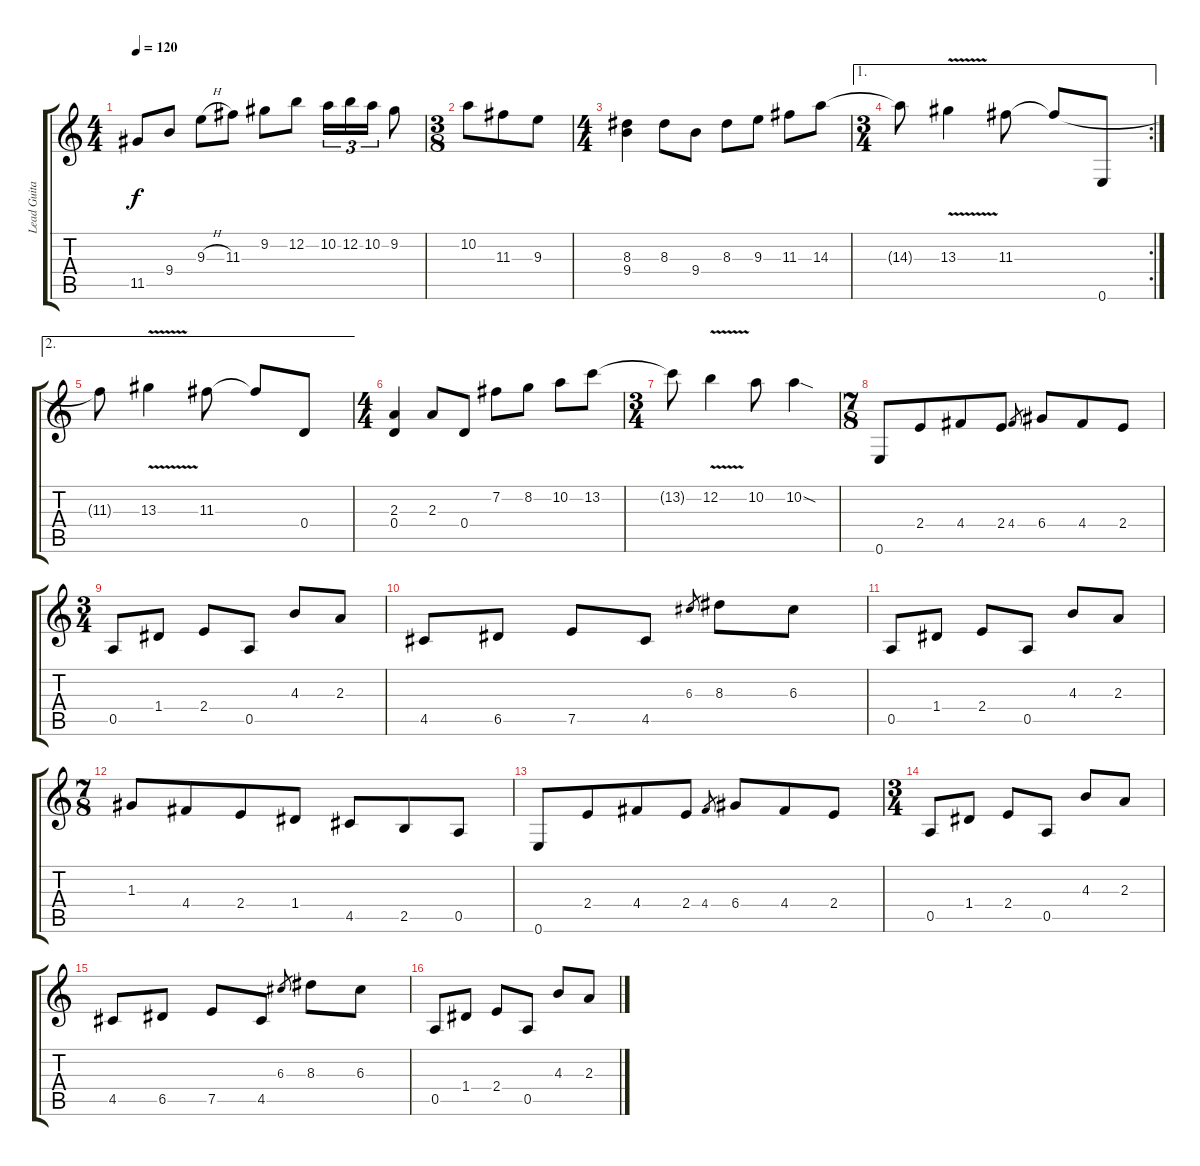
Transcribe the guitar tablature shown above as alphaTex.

\track ("Lead Guitar" "Lead Guita") {instrument overdrivenguitar}
\staff {score tabs}
\tuning (E4 B3 G3 D3 A2 E2) {hide}
\ts (4 4)
\tempo 120
\clef g2
\ks c
11.5.8{dy f} 9.4.8 9.3{h}.8 11.3.8 9.2.8 12.2.8 10.2.16{tu (3 2)} 12.2.16{tu (3 2)} 10.2.16{tu (3 2)} 9.2.8 |
\ts (3 8)
10.2.8 11.3.8 9.3.8 |
\ts (4 4)
(8.3 9.4).4 8.3.8 9.4.8 8.3.8 9.3.8 11.3.8 14.3.8 |
\ae 1
\rc 2
\ts (3 4)
14.3{t}.8 13.3{v}.4 11.3.8 11.3{t}.8 0.6.8 |
\ae 2
11.3{t}.8 13.3{v}.4 11.3.8 11.3{t}.8 0.4.8 |
\ts (4 4)
(2.3 0.4).4 2.3.8 0.4.8 7.2.8 8.2.8 10.2.8 13.2.8 |
\ts (3 4)
13.2{t}.8 12.2{v}.4 10.2.8 10.2{sod}.4 |
\ts (7 8)
0.6.8 2.4.8 4.4.8 2.4.8 4.4.8{gr} 6.4.8 4.4.8 2.4.8 |
\ts (3 4)
0.5.8 1.4.8 2.4.8 0.5.8 4.3.8 2.3.8 |
4.5.8 6.5.8 7.5.8 4.5.8 6.3.8{gr} 8.3.8 6.3.8 |
0.5.8 1.4.8 2.4.8 0.5.8 4.3.8 2.3.8 |
\ts (7 8)
1.3.8 4.4.8 2.4.8 1.4.8 4.5.8 2.5.8 0.5.8 |
0.6.8 2.4.8 4.4.8 2.4.8 4.4.8{gr} 6.4.8 4.4.8 2.4.8 |
\ts (3 4)
0.5.8 1.4.8 2.4.8 0.5.8 4.3.8 2.3.8 |
4.5.8 6.5.8 7.5.8 4.5.8 6.3.8{gr} 8.3.8 6.3.8 |
0.5.8 1.4.8 2.4.8 0.5.8 4.3.8 2.3.8
